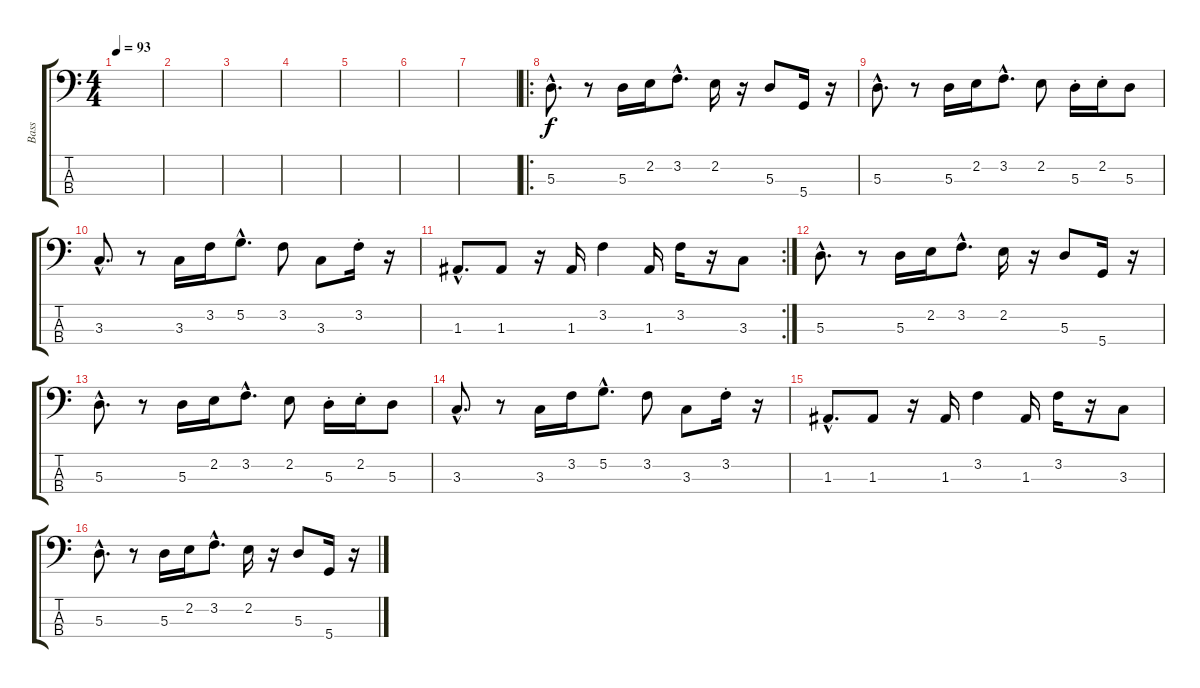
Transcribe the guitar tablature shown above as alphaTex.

\track ("Bass" "Bass") {instrument electricbassfinger}
\staff {score tabs}
\tuning (G2 D2 A1 D1) {hide}
\ts (4 4)
\tempo 93
\clef f4
\ks c
|
|
|
|
|
|
|
\ro
5.3{hac}.8{d} r.8 5.3.16 2.2.16 3.2{hac}.8{d} 2.2.16 r.16 5.3.8 5.4.16 r.16 |
5.3{hac}.8{d} r.8 5.3.16 2.2.16 3.2{hac}.8{d} 2.2.8 5.3{st}.16 2.2{st}.16 5.3.8 |
3.3{hac}.8{d} r.8 3.3.16 3.2.16 5.2{hac}.8{d} 3.2.8 3.3.8 3.2{st}.16 r.16 |
\rc 2
1.3{hac}.8{d} 1.3.8 r.16 1.3.16 3.2.4 1.3.16 3.2.16 r.16 3.3.8 |
5.3{hac}.8{d} r.8 5.3.16 2.2.16 3.2{hac}.8{d} 2.2.16 r.16 5.3.8 5.4.16 r.16 |
5.3{hac}.8{d} r.8 5.3.16 2.2.16 3.2{hac}.8{d} 2.2.8 5.3{st}.16 2.2{st}.16 5.3.8 |
3.3{hac}.8{d} r.8 3.3.16 3.2.16 5.2{hac}.8{d} 3.2.8 3.3.8 3.2{st}.16 r.16 |
1.3{hac}.8{d} 1.3.8 r.16 1.3.16 3.2.4 1.3.16 3.2.16 r.16 3.3.8 |
5.3{hac}.8{d} r.8 5.3.16 2.2.16 3.2{hac}.8{d} 2.2.16 r.16 5.3.8 5.4.16 r.16
